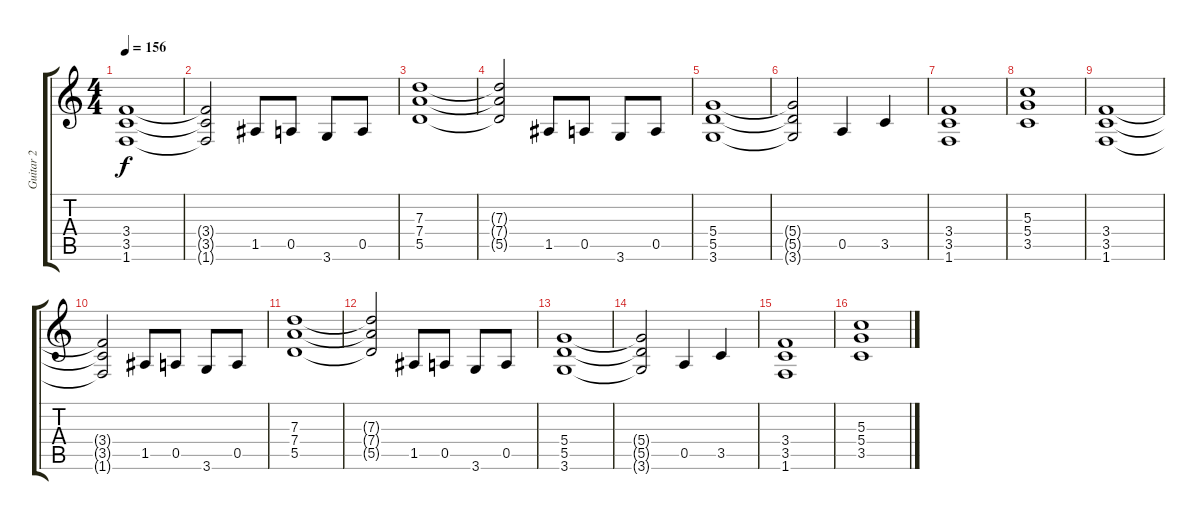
\track ("Guitar 2" "Guitar 2") {instrument distortionguitar}
\staff {score tabs}
\tuning (E4 B3 G3 D3 A2 E2) {hide}
\ts (4 4)
\tempo 156
\clef g2
\ks c
(3.4 3.5 1.6).1{dy f volume 10} |
(3.4{t} 3.5{t} 1.6{t}).2 1.5.8 0.5.8 3.6.8 0.5.8 |
(7.3 7.4 5.5).1 |
(7.3{t} 7.4{t} 5.5{t}).2 1.5.8 0.5.8 3.6.8 0.5.8 |
(5.4 5.5 3.6).1 |
(5.4{t} 5.5{t} 3.6{t}).2 0.5.4 3.5.4 |
(3.4 3.5 1.6).1 |
(5.3 5.4 3.5).1 |
(3.4 3.5 1.6).1 |
(3.4{t} 3.5{t} 1.6{t}).2 1.5.8 0.5.8 3.6.8 0.5.8 |
(7.3 7.4 5.5).1 |
(7.3{t} 7.4{t} 5.5{t}).2 1.5.8 0.5.8 3.6.8 0.5.8 |
(5.4 5.5 3.6).1 |
(5.4{t} 5.5{t} 3.6{t}).2 0.5.4 3.5.4 |
(3.4 3.5 1.6).1 |
(5.3 5.4 3.5).1
